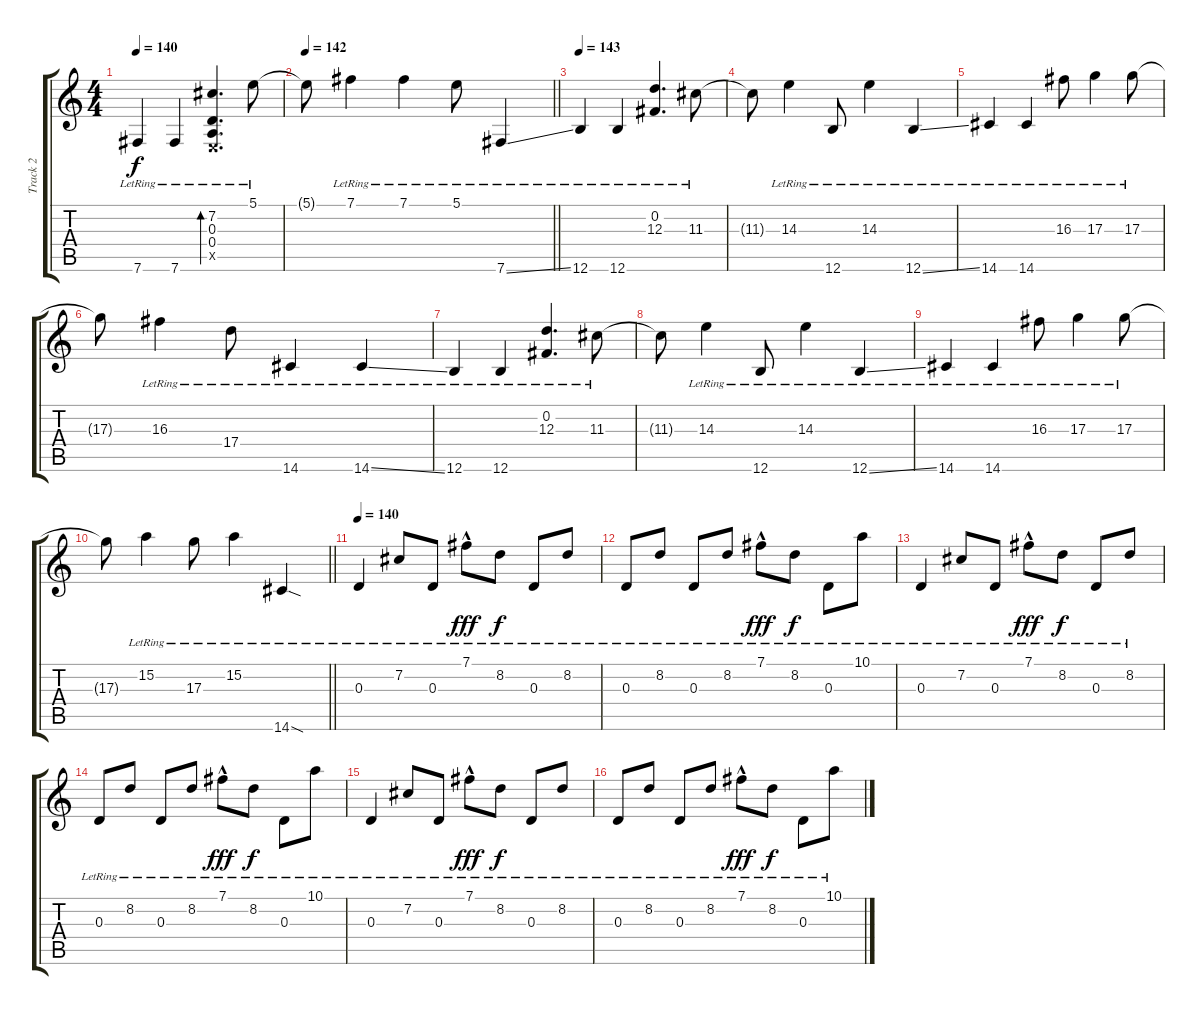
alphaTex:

\track ("Track 2" "Track 2") {instrument electricguitarjazz}
\staff {score tabs}
\tuning (B3 Gb3 D3 A2 E2 B1) {hide}
\ts (4 4)
\tempo 140
\clef g2
\ks c
7.6{lr}.4{dy f} 7.6{lr}.4 (7.2{lr} 0.3{lr} 0.4{lr} 0.5{x}).4{d bd 120} 5.1{lr}.8 |
\tempo 142
\barLineRight lightlight
5.1{t}.8 7.1{lr}.4 7.1{lr}.4 5.1{lr}.8 7.6{ss lr}.4 |
\section ("" "")
\tempo 143
12.6{lr}.4 12.6{lr}.4 (0.2{lr} 12.3{lr}).4{d} 11.3{lr}.8 |
11.3{t}.8 14.3{lr}.4 12.6{lr}.8 14.3{lr}.4 12.6{ss lr}.4 |
14.6{lr}.4 14.6{lr}.4 16.3{lr}.8 17.3{lr}.4 17.3{lr}.8 |
17.3{t}.8 16.3{lr}.4 17.4{lr}.8 14.6{lr}.4 14.6{ss lr}.4 |
12.6{lr}.4 12.6{lr}.4 (0.2{lr} 12.3{lr}).4{d} 11.3{lr}.8 |
11.3{t}.8 14.3{lr}.4 12.6{lr}.8 14.3{lr}.4 12.6{ss lr}.4 |
14.6{lr}.4 14.6{lr}.4 16.3{lr}.8 17.3{lr}.4 17.3{lr}.8 |
\barLineRight lightlight
17.3{t}.8 15.2{lr}.4 17.3{lr}.8 15.2{lr}.4 14.6{sod lr}.4 |
\section ("" "")
\tempo 140
0.3{lr}.4 7.2{lr}.8 0.3{lr}.8 7.1{hac lr}.8{dy fff} 8.2{lr}.8{dy f} 0.3{lr}.8 8.2{lr}.8 |
0.3{lr}.8 8.2{lr}.8 0.3{lr}.8 8.2{lr}.8 7.1{hac lr}.8{dy fff} 8.2{lr}.8{dy f} 0.3{lr}.8 10.1{lr}.8 |
0.3{lr}.4 7.2{lr}.8 0.3{lr}.8 7.1{hac lr}.8{dy fff} 8.2{lr}.8{dy f} 0.3{lr}.8 8.2{lr}.8 |
0.3{lr}.8 8.2{lr}.8 0.3{lr}.8 8.2{lr}.8 7.1{hac lr}.8{dy fff} 8.2{lr}.8{dy f} 0.3{lr}.8 10.1{lr}.8 |
0.3{lr}.4 7.2{lr}.8 0.3{lr}.8 7.1{hac lr}.8{dy fff} 8.2{lr}.8{dy f} 0.3{lr}.8 8.2{lr}.8 |
0.3{lr}.8 8.2{lr}.8 0.3{lr}.8 8.2{lr}.8 7.1{hac lr}.8{dy fff} 8.2{lr}.8{dy f} 0.3{lr}.8 10.1{lr}.8
